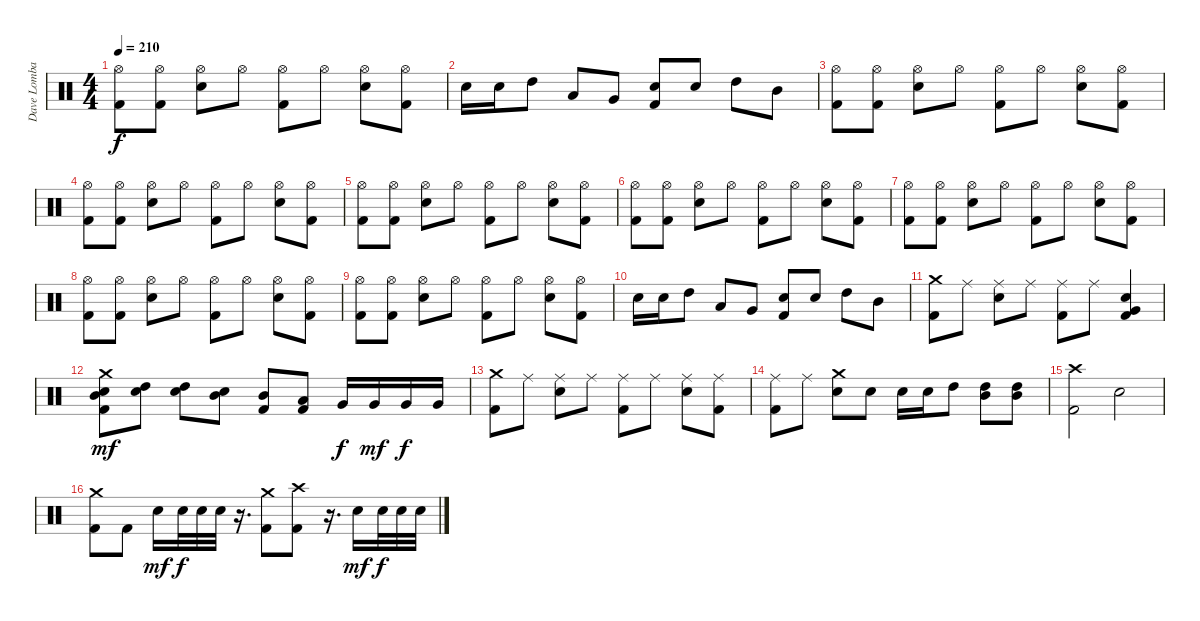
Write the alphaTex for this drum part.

\track ("Dave Lombardo" "Dave Lomba") {instrument percussion}
\staff {score}
\articulation defaults
\ts (4 4)
\tempo 210
\clef neutral
\ks c
("Kick (hit) 2" "Hi-Hat (open)").8{dy f} ("Kick (hit) 2" "Hi-Hat (open)").8 ("Electric Snare (hit)" "Hi-Hat (open)").8 "Hi-Hat (open)".8 ("Kick (hit) 2" "Hi-Hat (open)").8 "Hi-Hat (open)".8 ("Electric Snare (hit)" "Hi-Hat (open)").8 ("Kick (hit) 2" "Hi-Hat (open)").8 |
"Electric Snare (hit)".16 "Electric Snare (hit)".16 "High Tom (hit)".8 "Low Tom (hit)".8 "Very Low Tom (hit)".8 ("Kick (hit) 2" "Electric Snare (hit)").8 "Electric Snare (hit)".8 "High Tom (hit)".8 "Mid Tom (hit)".8 |
("Kick (hit) 2" "Hi-Hat (open)").8 ("Kick (hit) 2" "Hi-Hat (open)").8 ("Electric Snare (hit)" "Hi-Hat (open)").8 "Hi-Hat (open)".8 ("Kick (hit) 2" "Hi-Hat (open)").8 "Hi-Hat (open)".8 ("Electric Snare (hit)" "Hi-Hat (open)").8 ("Kick (hit) 2" "Hi-Hat (open)").8 |
("Kick (hit) 2" "Hi-Hat (open)").8 ("Kick (hit) 2" "Hi-Hat (open)").8 ("Electric Snare (hit)" "Hi-Hat (open)").8 "Hi-Hat (open)".8 ("Kick (hit) 2" "Hi-Hat (open)").8 "Hi-Hat (open)".8 ("Electric Snare (hit)" "Hi-Hat (open)").8 ("Kick (hit) 2" "Hi-Hat (open)").8 |
("Kick (hit) 2" "Hi-Hat (open)").8 ("Kick (hit) 2" "Hi-Hat (open)").8 ("Electric Snare (hit)" "Hi-Hat (open)").8 "Hi-Hat (open)".8 ("Kick (hit) 2" "Hi-Hat (open)").8 "Hi-Hat (open)".8 ("Electric Snare (hit)" "Hi-Hat (open)").8 ("Kick (hit) 2" "Hi-Hat (open)").8 |
("Kick (hit) 2" "Hi-Hat (open)").8 ("Kick (hit) 2" "Hi-Hat (open)").8 ("Electric Snare (hit)" "Hi-Hat (open)").8 "Hi-Hat (open)".8 ("Kick (hit) 2" "Hi-Hat (open)").8 "Hi-Hat (open)".8 ("Electric Snare (hit)" "Hi-Hat (open)").8 ("Kick (hit) 2" "Hi-Hat (open)").8 |
("Kick (hit) 2" "Hi-Hat (open)").8 ("Kick (hit) 2" "Hi-Hat (open)").8 ("Electric Snare (hit)" "Hi-Hat (open)").8 "Hi-Hat (open)".8 ("Kick (hit) 2" "Hi-Hat (open)").8 "Hi-Hat (open)".8 ("Electric Snare (hit)" "Hi-Hat (open)").8 ("Kick (hit) 2" "Hi-Hat (open)").8 |
("Kick (hit) 2" "Hi-Hat (open)").8 ("Kick (hit) 2" "Hi-Hat (open)").8 ("Electric Snare (hit)" "Hi-Hat (open)").8 "Hi-Hat (open)".8 ("Kick (hit) 2" "Hi-Hat (open)").8 "Hi-Hat (open)".8 ("Electric Snare (hit)" "Hi-Hat (open)").8 ("Kick (hit) 2" "Hi-Hat (open)").8 |
("Kick (hit) 2" "Hi-Hat (open)").8 ("Kick (hit) 2" "Hi-Hat (open)").8 ("Electric Snare (hit)" "Hi-Hat (open)").8 "Hi-Hat (open)".8 ("Kick (hit) 2" "Hi-Hat (open)").8 "Hi-Hat (open)".8 ("Electric Snare (hit)" "Hi-Hat (open)").8 ("Kick (hit) 2" "Hi-Hat (open)").8 |
"Electric Snare (hit)".16 "Electric Snare (hit)".16 "High Tom (hit)".8 "Low Tom (hit)".8 "Very Low Tom (hit)".8 ("Kick (hit) 2" "Electric Snare (hit)").8 "Electric Snare (hit)".8 "High Tom (hit)".8 "Mid Tom (hit)".8 |
("Kick (hit) 2" "Crash medium (hit)").8 "Ride (middle)".8 ("Electric Snare (hit)" "Ride (middle)").8 "Ride (middle)".8 ("Kick (hit) 2" "Ride (middle)").8 "Ride (middle)".8 ("Kick (hit) 2" "Electric Snare (hit)" "Very Low Tom (hit)").4 |
("Kick (hit) 2" "Electric Snare (hit)" "Mid Tom (hit)" "Crash medium (hit)").8{dy mf} ("Electric Snare (hit)" "High Tom (hit)").8 ("Electric Snare (hit)" "High Tom (hit)").8 ("Electric Snare (hit)" "Mid Tom (hit)").8 ("Kick (hit) 2" "Mid Tom (hit)").8 ("Kick (hit) 2" "Low Tom (hit)").8 "Very Low Tom (hit)".16{dy f} "Very Low Tom (hit)".16{dy mf} "Very Low Tom (hit)".16{dy f} "Very Low Tom (hit)".16 |
("Kick (hit) 2" "Crash medium (hit)").8 "Ride (middle)".8 ("Electric Snare (hit)" "Ride (middle)").8 "Ride (middle)".8 ("Kick (hit) 2" "Ride (middle)").8 "Ride (middle)".8 ("Electric Snare (hit)" "Ride (middle)").8 ("Kick (hit) 2" "Ride (middle)").8 |
("Kick (hit) 2" "Ride (middle)").8 "Ride (middle)".8 ("Electric Snare (hit)" "Crash medium (hit)").8 "Electric Snare (hit)".8 "Electric Snare (hit)".16 "Electric Snare (hit)".16 "High Tom (hit)".8 ("Mid Tom (hit)" "High Tom (hit)").8 ("Mid Tom (hit)" "High Tom (hit)").8 |
("Kick (hit) 2" "Crash high (hit)").2 "Snare (hit) 2".2 |
("Kick (hit) 2" "Crash medium (hit)").8 "Kick (hit) 2".8 "Electric Snare (hit)".16{dy mf} "Electric Snare (hit)".32{dy f} "Electric Snare (hit)".32 "Electric Snare (hit)".32 r.16{d} ("Kick (hit) 2" "Crash medium (hit)").8 ("Kick (hit) 2" "Crash high (hit)").8 r.16{d} "Electric Snare (hit)".16{dy mf} "Electric Snare (hit)".32{dy f} "Electric Snare (hit)".32 "Electric Snare (hit)".32
